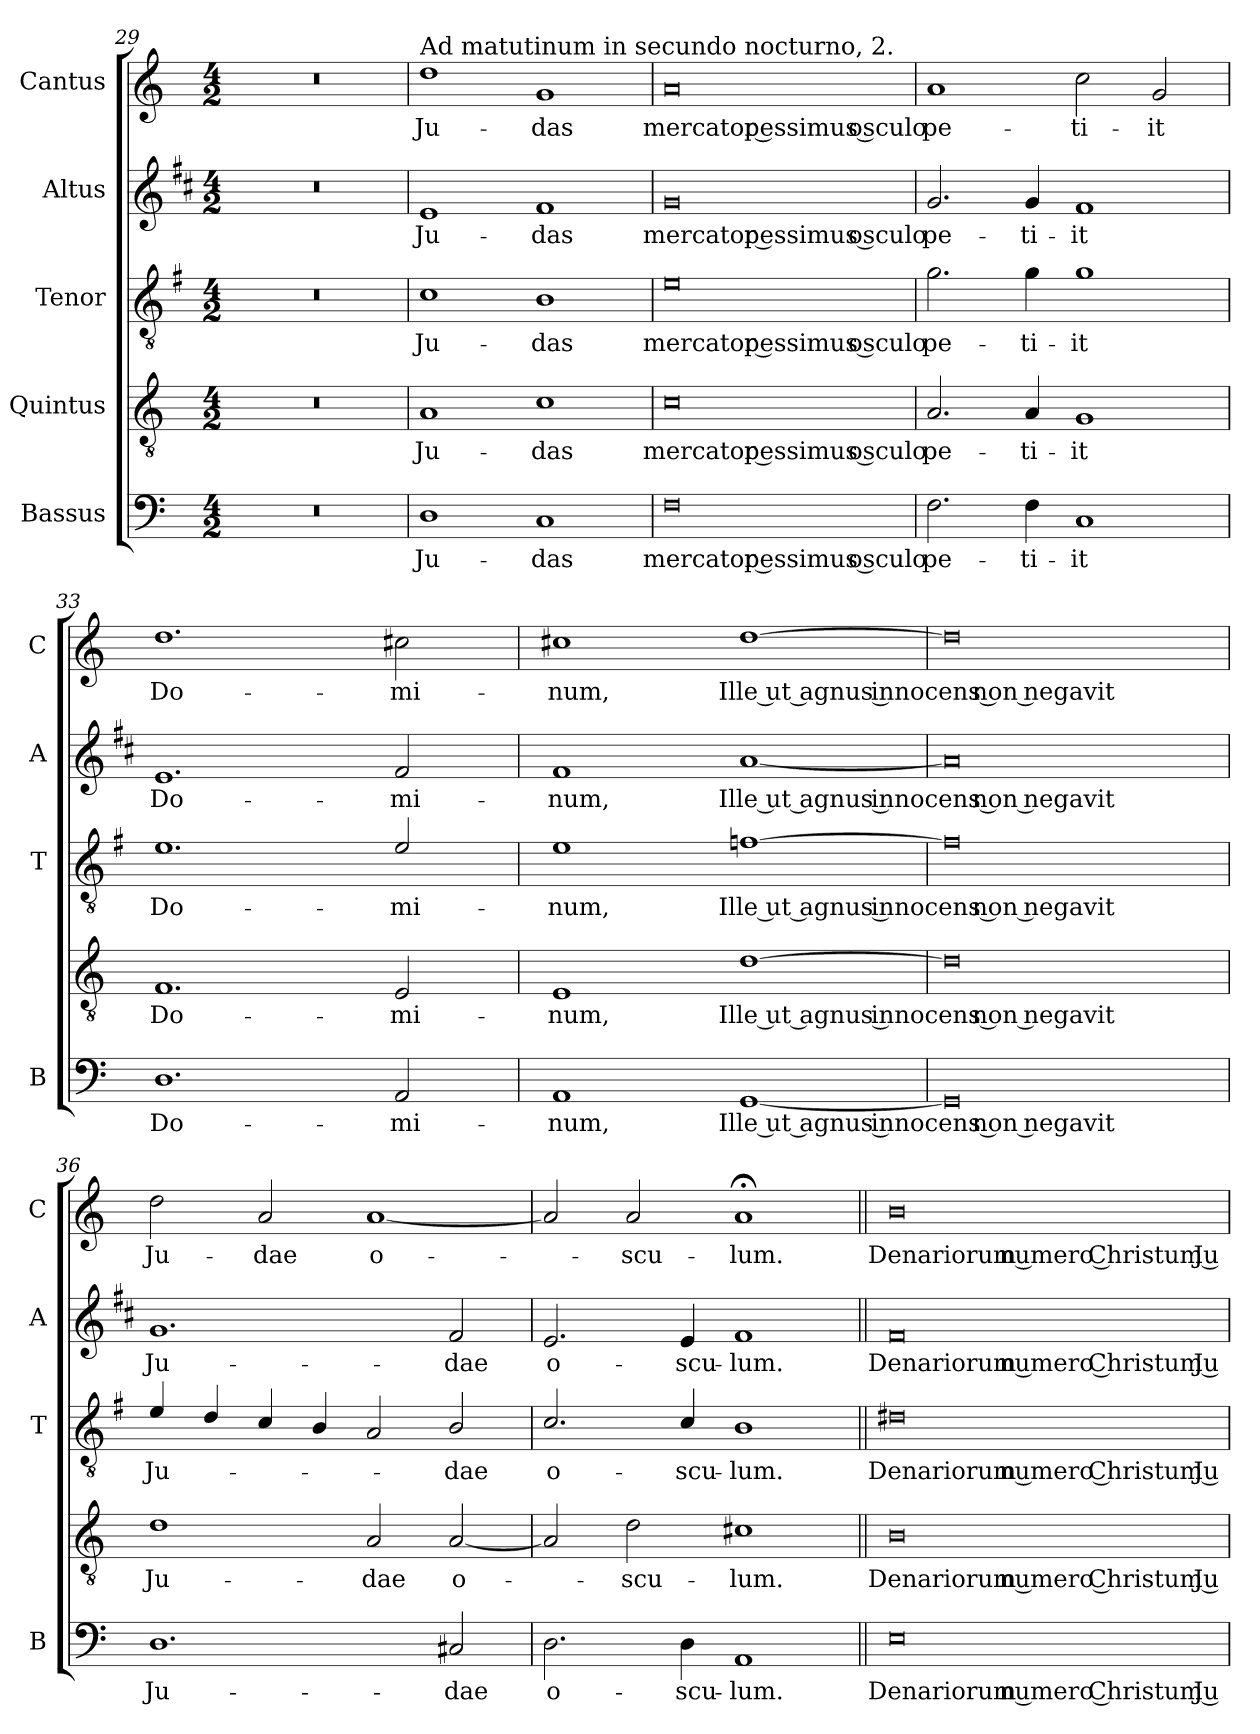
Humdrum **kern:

**kern	**text	**kern	**text	**kern	**text	**kern	**text	**kern	**text
*part5	*part5	*part4	*part4	*part3	*part3	*part2	*part2	*part1	*part1
*staff5	*staff5	*staff4	*staff4	*staff3	*staff3	*staff2	*staff2	*staff1	*staff1
*I"Bassus	*	*I"Quintus	*	*I"Tenor	*	*I"Altus	*	*I"Cantus	*
*I'B	*	*	*	*I'T	*	*I'A	*	*I'C	*
*clefF4	*	*clefGv2	*	*clefGv2	*	*clefG2	*	*clefG2	*
*	*	*	*	*ITrd4c7	*	*ITrd1c2	*	*	*
*k[]	*	*k[]	*	*k[]	*	*k[]	*	*k[]	*
*C:	*	*C:	*	*C:	*	*C:	*	*C:	*
*M4/2	*	*M4/2	*	*M4/2	*	*M4/2	*	*M4/2	*
=29	=29	=29	=29	=29	=29	=29	=29	=29	=29
0r	.	0r	.	0r	.	0r	.	0r	.
!!LO:LB:g=z
=30	=30	=30	=30	=30	=30	=30	=30	=30	=30
!	!	!	!	!	!	!	!	!LO:TX:a:t=Ad matutinum in secundo nocturno, 2.	!
!	!LO:LY:b	!	!LO:LY:b	!	!LO:LY:b	!	!LO:LY:b	!	!LO:LY:b
1D	Ju-	1A	Ju-	1F	Ju-	1d	Ju-	1dd	Ju-
!	!LO:LY:b	!	!LO:LY:b	!	!LO:LY:b	!	!LO:LY:b	!	!LO:LY:b
1C	-das	1c	-das	1E	-das	1e	-das	1g	-das
=31	=31	=31	=31	=31	=31	=31	=31	=31	=31
!	!LO:LY:b	!	!LO:LY:b	!	!LO:LY:b	!	!LO:LY:b	!	!LO:LY:b
0F	mercator pessimus osculo	0c	mercator pessimus osculo	0A	mercator pessimus osculo	0f	mercator pessimus osculo	0a	mercator pessimus osculo
=32	=32	=32	=32	=32	=32	=32	=32	=32	=32
!	!LO:LY:b	!	!LO:LY:b	!	!LO:LY:b	!	!LO:LY:b	!	!LO:LY:b
2.F\	pe-	2.A/	pe-	2.c\	pe-	2.f/	pe-	1a	pe-
!	!LO:LY:b	!	!LO:LY:b	!	!LO:LY:b	!	!LO:LY:b	!	!
4F\	-ti-	4A/	-ti-	4c\	-ti-	4f/	-ti-	.	.
!	!LO:LY:b	!	!LO:LY:b	!	!LO:LY:b	!	!LO:LY:b	!	!LO:LY:b
1C	-it	1G	-it	1c	-it	1e	-it	2cc\	-ti-
!	!	!	!	!	!	!	!	!	!LO:LY:b
.	.	.	.	.	.	.	.	2g/	-it
=33	=33	=33	=33	=33	=33	=33	=33	=33	=33
!	!LO:LY:b	!	!LO:LY:b	!	!LO:LY:b	!	!LO:LY:b	!	!LO:LY:b
1.D	Do-	1.F	Do-	1.A	Do-	1.d	Do-	1.dd	Do-
!	!LO:LY:b	!	!LO:LY:b	!	!LO:LY:b	!	!LO:LY:b	!	!LO:LY:b
2AA/	-mi-	2E/	-mi-	2A/	-mi-	2e/	-mi-	2cc#X\	-mi-
!!LO:LB:g=z
=34	=34	=34	=34	=34	=34	=34	=34	=34	=34
!	!LO:LY:b	!	!LO:LY:b	!	!LO:LY:b	!	!LO:LY:b	!	!LO:LY:b
1AA	-num,	1E	-num,	1A	-num,	1e	-num,	1cc#X	-num,
!	!LO:LY:b	!	!LO:LY:b	!	!LO:LY:b	!	!LO:LY:b	!	!LO:LY:b
[1GG	Ille ut agnus innocens non negavit	[1d	Ille ut agnus innocens non negavit	[1B-X	Ille ut agnus innocens non negavit	[1g	Ille ut agnus innocens non negavit	[1dd	Ille ut agnus innocens non negavit
=35	=35	=35	=35	=35	=35	=35	=35	=35	=35
0GG]	.	0d]	.	0B-]	.	0g]	.	0dd]	.
=36	=36	=36	=36	=36	=36	=36	=36	=36	=36
!	!LO:LY:b	!	!LO:LY:b	!	!LO:LY:b	!	!LO:LY:b	!	!LO:LY:b
1.D	Ju-	1d	Ju-	4A/	Ju-	1.f	Ju-	2dd\	Ju-
.	.	.	.	4G/	.	.	.	.	.
!	!	!	!	!	!	!	!	!	!LO:LY:b
.	.	.	.	4F/	.	.	.	2a/	-dae
.	.	.	.	4E/	.	.	.	.	.
!	!	!	!LO:LY:b	!	!	!	!	!	!LO:LY:b
.	.	2A/	-dae	2D/	.	.	.	[1a	o-
!	!LO:LY:b	!	!LO:LY:b	!	!LO:LY:b	!	!LO:LY:b	!	!
2C#X/	-dae	[2A/	o-	2E/	-dae	2e/	-dae	.	.
=37	=37	=37	=37	=37	=37	=37	=37	=37	=37
!	!LO:LY:b	!	!	!	!LO:LY:b	!	!LO:LY:b	!	!
2.D\	o-	2A/]	.	2.F/	o-	2.d/	o-	2a/]	.
!	!	!	!LO:LY:b	!	!	!	!	!	!LO:LY:b
.	.	2d\	-scu-	.	.	.	.	2a/	-scu-
!	!LO:LY:b	!	!	!	!LO:LY:b	!	!LO:LY:b	!	!
4D\	-scu-	.	.	4F/	-scu-	4d/	-scu-	.	.
!	!LO:LY:b	!	!LO:LY:b	!	!LO:LY:b	!	!LO:LY:b	!	!LO:LY:b
1AA	-lum.	1c#X	-lum.	1E	-lum.	1e	-lum.	1a;<	-lum.
!!LO:PB:g=z
=38||	=38||	=38||	=38||	=38||	=38||	=38||	=38||	=38||	=38||
!	!LO:LY:b	!	!LO:LY:b	!	!LO:LY:b	!	!LO:LY:b	!	!LO:LY:b
0E	Denariorum numero Christum Ju-	0B	Denariorum numero Christum Ju-	0G#X	Denariorum numero Christum Ju-	0e	Denariorum numero Christum Ju-	0b	Denariorum numero Christum Ju-
=	=	=	=	=	=	=	=	=	=
*-	*-	*-	*-	*-	*-	*-	*-	*-	*-
